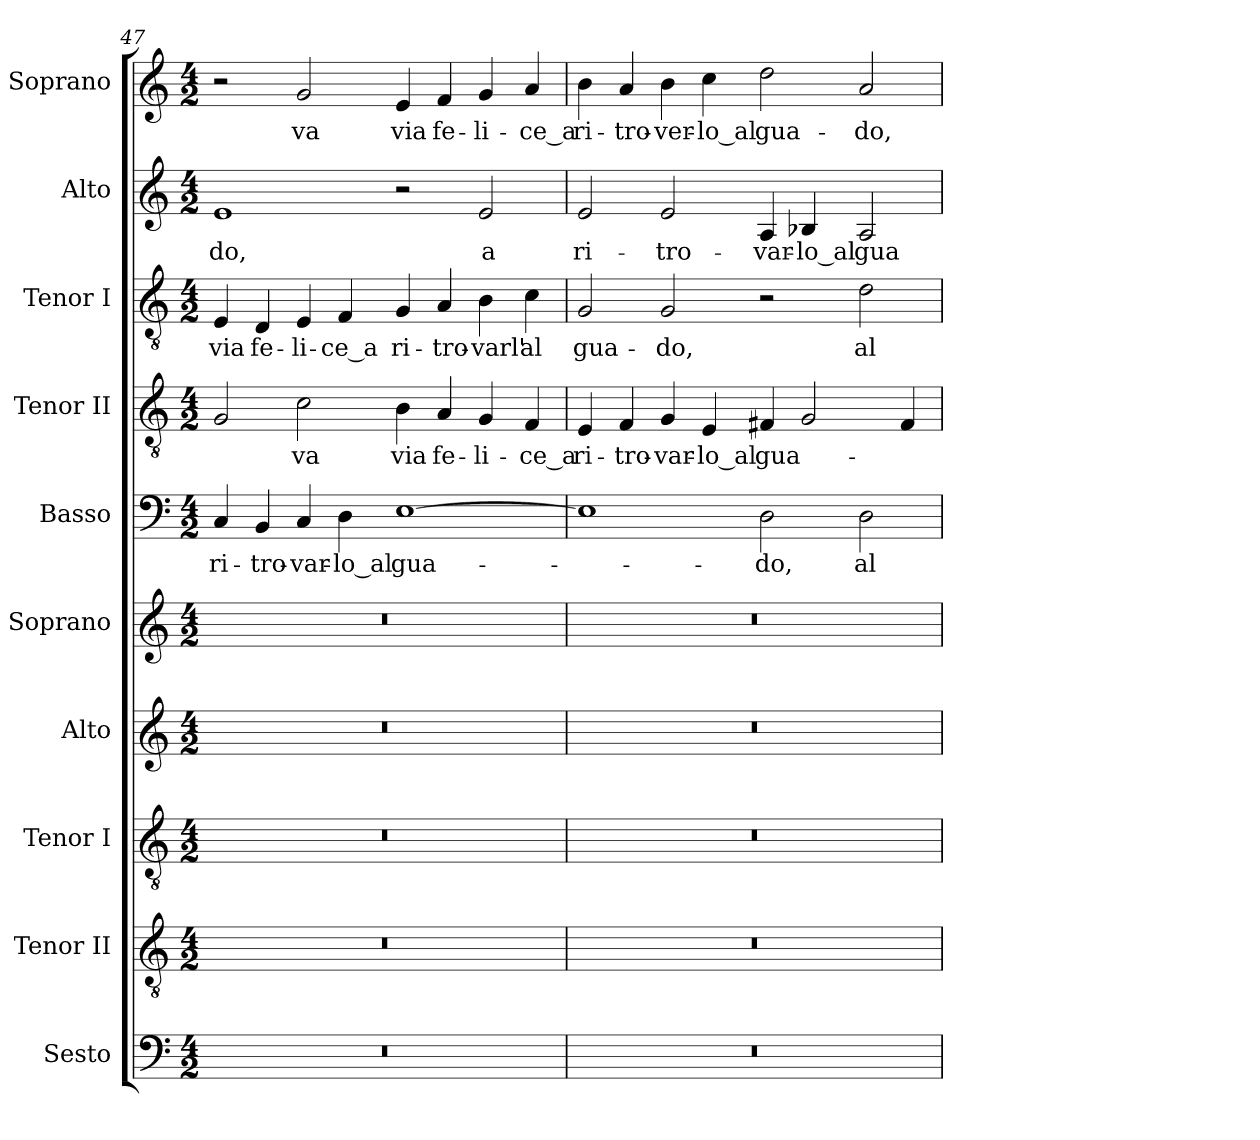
**kern	**kern	**kern	**kern	**kern	**kern	**text	**kern	**text	**kern	**text	**kern	**text	**kern	**text
*part10	*part9	*part8	*part7	*part6	*part5	*part5	*part4	*part4	*part3	*part3	*part2	*part2	*part1	*part1
*staff10	*staff9	*staff8	*staff7	*staff6	*staff5	*staff5	*staff4	*staff4	*staff3	*staff3	*staff2	*staff2	*staff1	*staff1
*I"Sesto	*I"Tenor II	*I"Tenor I	*I"Alto	*I"Soprano	*I"Basso	*	*I"Tenor II	*	*I"Tenor I	*	*I"Alto	*	*I"Soprano	*
*	*I'T.	*I'T.	*I'A.	*I'Sop.	*	*	*I'T.	*	*I'T.	*	*I'A.	*	*I'Sop.	*
*clefF4	*clefGv2	*clefGv2	*clefG2	*clefG2	*clefF4	*	*clefGv2	*	*clefGv2	*	*clefG2	*	*clefG2	*
*	*ITrd7c12	*ITrd7c12	*	*	*	*	*ITrd7c12	*	*ITrd7c12	*	*	*	*	*
*k[]	*k[]	*k[]	*k[]	*k[]	*k[]	*	*k[]	*	*k[]	*	*k[]	*	*k[]	*
*C:	*C:	*C:	*C:	*C:	*C:	*	*C:	*	*C:	*	*C:	*	*C:	*
*M4/2	*M4/2	*M4/2	*M4/2	*M4/2	*M4/2	*	*M4/2	*	*M4/2	*	*M4/2	*	*M4/2	*
=47	=47	=47	=47	=47	=47	=47	=47	=47	=47	=47	=47	=47	=47	=47
!LO:N:vis=1	!LO:N:vis=1	!LO:N:vis=1	!LO:N:vis=1	!LO:N:vis=1	!	!	!	!	!	!	!	!	!	!
!	!	!	!	!	!	!LO:LY:b:color=#000000	!	!	!	!	!	!	!	!
!	!	!	!	!	!	!	!	!	!	!LO:LY:b:color=#000000	!	!	!	!
!	!	!	!	!	!	!	!	!	!	!	!	!LO:LY:b:color=#000000	!	!
0r	0r	0r	0r	0r	4Ci/	ri-	2GGi/	.	4EEi/	via	1ei	-do,	2r	.
!	!	!	!	!	!	!LO:LY:b:color=#000000	!	!	!	!	!	!	!	!
!	!	!	!	!	!	!	!	!	!	!LO:LY:b:color=#000000	!	!	!	!
.	.	.	.	.	4BBi/	-tro-	.	.	4DDi/	fe-	.	.	.	.
!	!	!	!	!	!	!LO:LY:b:color=#000000	!	!	!	!	!	!	!	!
!	!	!	!	!	!	!	!	!LO:LY:b:color=#000000	!	!	!	!	!	!
!	!	!	!	!	!	!	!	!	!	!LO:LY:b:color=#000000	!	!	!	!
!	!	!	!	!	!	!	!	!	!	!	!	!	!	!LO:LY:b:color=#000000
.	.	.	.	.	4Ci/	-var-	2Ci\	va	4EEi/	-li-	.	.	2gi/	va
!	!	!	!	!	!	!LO:LY:b:color=#000000	!	!	!	!	!	!	!	!
!	!	!	!	!	!	!	!	!	!	!LO:LY:b:color=#000000	!	!	!	!
.	.	.	.	.	4Di\	-lo_al	.	.	4FFi/	-ce_a	.	.	.	.
!	!	!	!	!	!	!LO:LY:b:color=#000000	!	!	!	!	!	!	!	!
!	!	!	!	!	!	!	!	!LO:LY:b:color=#000000	!	!	!	!	!	!
!	!	!	!	!	!	!	!	!	!	!LO:LY:b:color=#000000	!	!	!	!
!	!	!	!	!	!	!	!	!	!	!	!	!	!	!LO:LY:b:color=#000000
.	.	.	.	.	[1Ei	gua-	4BBi\	via	4GGi/	ri-	2r	.	4ei/	via
!	!	!	!	!	!	!	!	!LO:LY:b:color=#000000	!	!	!	!	!	!
!	!	!	!	!	!	!	!	!	!	!LO:LY:b:color=#000000	!	!	!	!
!	!	!	!	!	!	!	!	!	!	!	!	!	!	!LO:LY:b:color=#000000
.	.	.	.	.	.	.	4AAi/	fe-	4AAi/	-tro-	.	.	4fi/	fe-
!	!	!	!	!	!	!	!	!LO:LY:b:color=#000000	!	!	!	!	!	!
!	!	!	!	!	!	!	!	!	!	!LO:LY:b:color=#000000	!	!	!	!
!	!	!	!	!	!	!	!	!	!	!	!	!LO:LY:b:color=#000000	!	!
!	!	!	!	!	!	!	!	!	!	!	!	!	!	!LO:LY:b:color=#000000
.	.	.	.	.	.	.	4GGi/	-li-	4BBi\	-varl'	2ei/	a	4gi/	-li-
!	!	!	!	!	!	!	!	!LO:LY:b:color=#000000	!	!	!	!	!	!
!	!	!	!	!	!	!	!	!	!	!LO:LY:b:color=#000000	!	!	!	!
!	!	!	!	!	!	!	!	!	!	!	!	!	!	!LO:LY:b:color=#000000
.	.	.	.	.	.	.	4FFi/	-ce_a	4Ci\	al	.	.	4ai/	-ce_a
=48	=48	=48	=48	=48	=48	=48	=48	=48	=48	=48	=48	=48	=48	=48
!LO:N:vis=1	!LO:N:vis=1	!LO:N:vis=1	!LO:N:vis=1	!LO:N:vis=1	!	!	!	!	!	!	!	!	!	!
!	!	!	!	!	!	!	!	!LO:LY:b:color=#000000	!	!	!	!	!	!
!	!	!	!	!	!	!	!	!	!	!LO:LY:b:color=#000000	!	!	!	!
!	!	!	!	!	!	!	!	!	!	!	!	!LO:LY:b:color=#000000	!	!
!	!	!	!	!	!	!	!	!	!	!	!	!	!	!LO:LY:b:color=#000000
0r	0r	0r	0r	0r	1Ei]	.	4EEi/	ri-	2GGi/	gua-	2ei/	ri-	4bi\	ri-
!	!	!	!	!	!	!	!	!LO:LY:b:color=#000000	!	!	!	!	!	!
!	!	!	!	!	!	!	!	!	!	!	!	!	!	!LO:LY:b:color=#000000
.	.	.	.	.	.	.	4FFi/	-tro-	.	.	.	.	4ai/	-tro-
!	!	!	!	!	!	!	!	!LO:LY:b:color=#000000	!	!	!	!	!	!
!	!	!	!	!	!	!	!	!	!	!LO:LY:b:color=#000000	!	!	!	!
!	!	!	!	!	!	!	!	!	!	!	!	!LO:LY:b:color=#000000	!	!
!	!	!	!	!	!	!	!	!	!	!	!	!	!	!LO:LY:b:color=#000000
.	.	.	.	.	.	.	4GGi/	-var-	2GGi/	-do,	2ei/	-tro-	4bi\	-ver-
!	!	!	!	!	!	!	!	!LO:LY:b:color=#000000	!	!	!	!	!	!
!	!	!	!	!	!	!	!	!	!	!	!	!	!	!LO:LY:b:color=#000000
.	.	.	.	.	.	.	4EEi/	-lo_al	.	.	.	.	4cci\	-lo_al
!	!	!	!	!	!	!LO:LY:b:color=#000000	!	!	!	!	!	!	!	!
!	!	!	!	!	!	!	!	!LO:LY:b:color=#000000	!	!	!	!	!	!
!	!	!	!	!	!	!	!	!	!	!	!	!LO:LY:b:color=#000000	!	!
!	!	!	!	!	!	!	!	!	!	!	!	!	!	!LO:LY:b:color=#000000
.	.	.	.	.	2Di\	-do,	4FF#Xi/	gua-	2r	.	4Ai/	-var-	2ddi\	gua-
!	!	!	!	!	!	!	!	!	!	!	!	!LO:LY:b:color=#000000	!	!
.	.	.	.	.	.	.	2GGi/	.	.	.	4B-Xi/	-lo_al	.	.
!	!	!	!	!	!	!LO:LY:b:color=#000000	!	!	!	!	!	!	!	!
!	!	!	!	!	!	!	!	!	!	!LO:LY:b:color=#000000	!	!	!	!
!	!	!	!	!	!	!	!	!	!	!	!	!LO:LY:b:color=#000000	!	!
!	!	!	!	!	!	!	!	!	!	!	!	!	!	!LO:LY:b:color=#000000
.	.	.	.	.	2Di\	al	.	.	2Di\	al	2Ai/	gua-	2ai/	-do,
.	.	.	.	.	.	.	4FF#i/	.	.	.	.	.	.	.
=	=	=	=	=	=	=	=	=	=	=	=	=	=	=
*-	*-	*-	*-	*-	*-	*-	*-	*-	*-	*-	*-	*-	*-	*-
